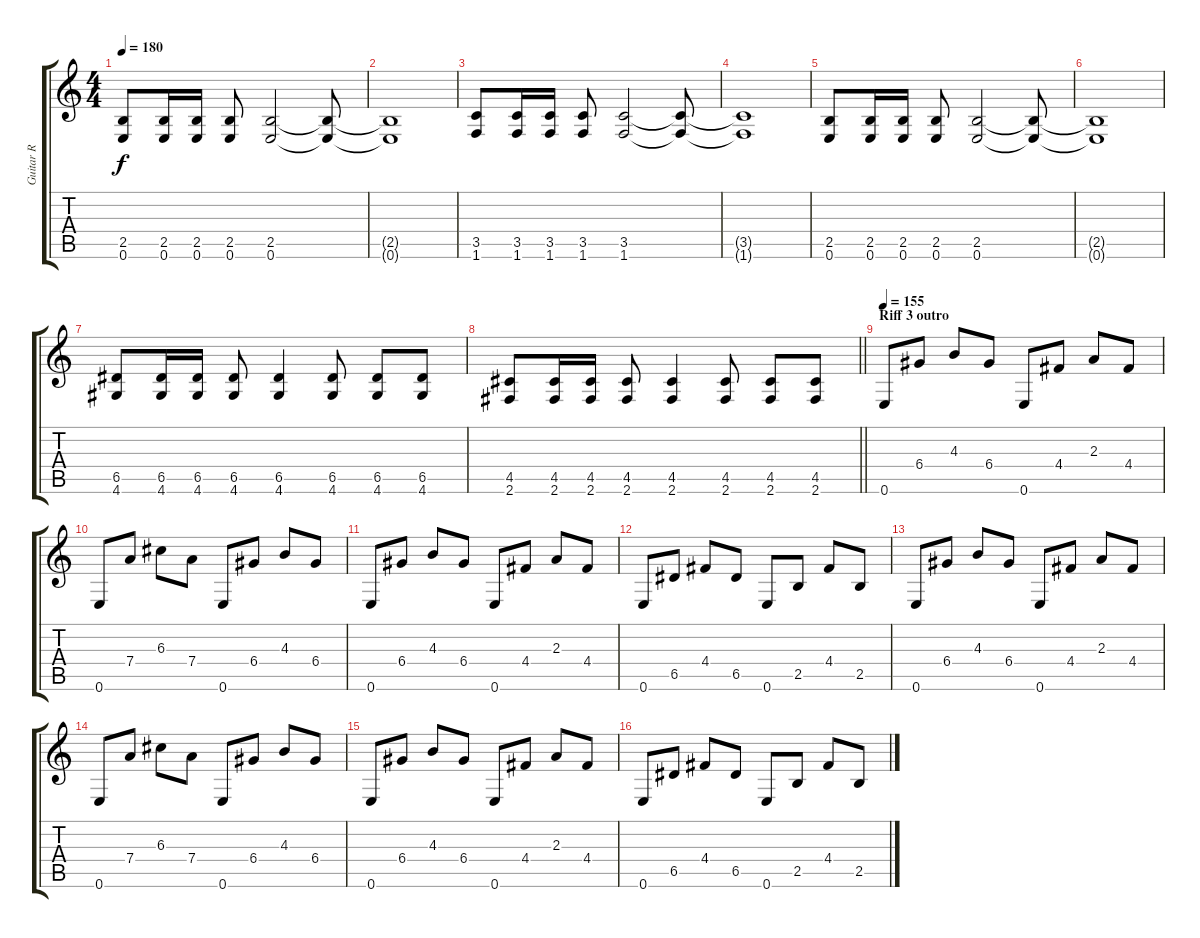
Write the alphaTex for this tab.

\track ("Guitar R" "Guitar R") {instrument distortionguitar}
\staff {score tabs}
\tuning (E4 B3 G3 D3 A2 E2) {hide}
\ts (4 4)
\tempo 180
\clef g2
\ks c
(2.5 0.6).8{dy f} (2.5 0.6).16 (2.5 0.6).16 (2.5 0.6).8 (2.5 0.6).2 (2.5{t} 0.6{t}).8 |
(2.5{t} 0.6{t}).1 |
(3.5 1.6).8 (3.5 1.6).16 (3.5 1.6).16 (3.5 1.6).8 (3.5 1.6).2 (3.5{t} 1.6{t}).8 |
(3.5{t} 1.6{t}).1 |
(2.5 0.6).8 (2.5 0.6).16 (2.5 0.6).16 (2.5 0.6).8 (2.5 0.6).2 (2.5{t} 0.6{t}).8 |
(2.5{t} 0.6{t}).1 |
(6.5 4.6).8 (6.5 4.6).16 (6.5 4.6).16 (6.5 4.6).8 (6.5 4.6).4 (6.5 4.6).8 (6.5 4.6).8 (6.5 4.6).8 |
\barLineRight lightlight
(4.5 2.6).8 (4.5 2.6).16 (4.5 2.6).16 (4.5 2.6).8 (4.5 2.6).4 (4.5 2.6).8 (4.5 2.6).8 (4.5 2.6).8 |
\section ("" "Riff 3 outro")
\tempo 155
0.6.8 6.4.8 4.3.8 6.4.8 0.6.8 4.4.8 2.3.8 4.4.8 |
0.6.8 7.4.8 6.3.8 7.4.8 0.6.8 6.4.8 4.3.8 6.4.8 |
0.6.8 6.4.8 4.3.8 6.4.8 0.6.8 4.4.8 2.3.8 4.4.8 |
0.6.8 6.5.8 4.4.8 6.5.8 0.6.8 2.5.8 4.4.8 2.5.8 |
0.6.8 6.4.8 4.3.8 6.4.8 0.6.8 4.4.8 2.3.8 4.4.8 |
0.6.8 7.4.8 6.3.8 7.4.8 0.6.8 6.4.8 4.3.8 6.4.8 |
0.6.8 6.4.8 4.3.8 6.4.8 0.6.8 4.4.8 2.3.8 4.4.8 |
0.6.8 6.5.8 4.4.8 6.5.8 0.6.8 2.5.8 4.4.8 2.5.8
